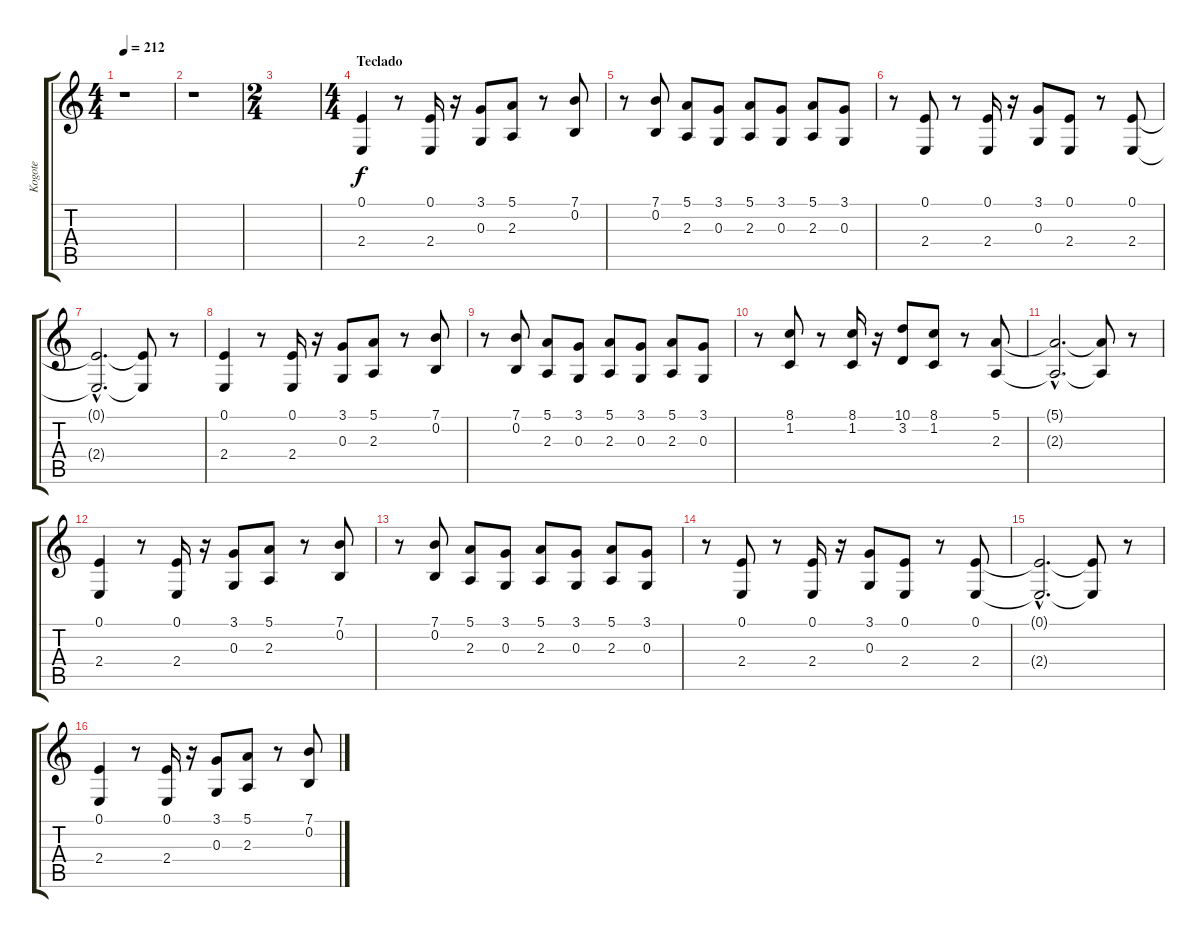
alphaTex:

\track ("Kogote" "Kogote") {instrument brasssection}
\staff {score tabs}
\tuning (E4 B3 G3 D3 A2 E2) {hide}
\ts (4 4)
\tempo 212
\clef g2
\ks c
r.1{dy f} |
r.1 |
\ts (2 4)
|
\ts (4 4)
\section ("" "Teclado")
(0.1 2.4).4 r.8 (0.1 2.4).16 r.16 (3.1 0.3).8 (5.1 2.3).8 r.8 (7.1 0.2).8 |
r.8 (7.1 0.2).8 (5.1 2.3).8 (3.1 0.3).8 (5.1 2.3).8 (3.1 0.3).8 (5.1 2.3).8 (3.1 0.3).8 |
r.8 (0.1 2.4).8 r.8 (0.1 2.4).16 r.16 (3.1 0.3).8 (0.1 2.4).8 r.8 (0.1 2.4).8 |
(0.1{hac t} 2.4{hac t}).2{d} (0.1{t} 2.4{t}).8 r.8 |
(0.1 2.4).4 r.8 (0.1 2.4).16 r.16 (3.1 0.3).8 (5.1 2.3).8 r.8 (7.1 0.2).8 |
r.8 (7.1 0.2).8 (5.1 2.3).8 (3.1 0.3).8 (5.1 2.3).8 (3.1 0.3).8 (5.1 2.3).8 (3.1 0.3).8 |
r.8 (8.1 1.2).8 r.8 (8.1 1.2).16 r.16 (10.1 3.2).8 (8.1 1.2).8 r.8 (5.1 2.3).8 |
(5.1{hac t} 2.3{hac t}).2{d} (5.1{t} 2.3{t}).8 r.8 |
(0.1 2.4).4 r.8 (0.1 2.4).16 r.16 (3.1 0.3).8 (5.1 2.3).8 r.8 (7.1 0.2).8 |
r.8 (7.1 0.2).8 (5.1 2.3).8 (3.1 0.3).8 (5.1 2.3).8 (3.1 0.3).8 (5.1 2.3).8 (3.1 0.3).8 |
r.8 (0.1 2.4).8 r.8 (0.1 2.4).16 r.16 (3.1 0.3).8 (0.1 2.4).8 r.8 (0.1 2.4).8 |
(0.1{hac t} 2.4{hac t}).2{d} (0.1{t} 2.4{t}).8 r.8 |
(0.1 2.4).4 r.8 (0.1 2.4).16 r.16 (3.1 0.3).8 (5.1 2.3).8 r.8 (7.1 0.2).8
